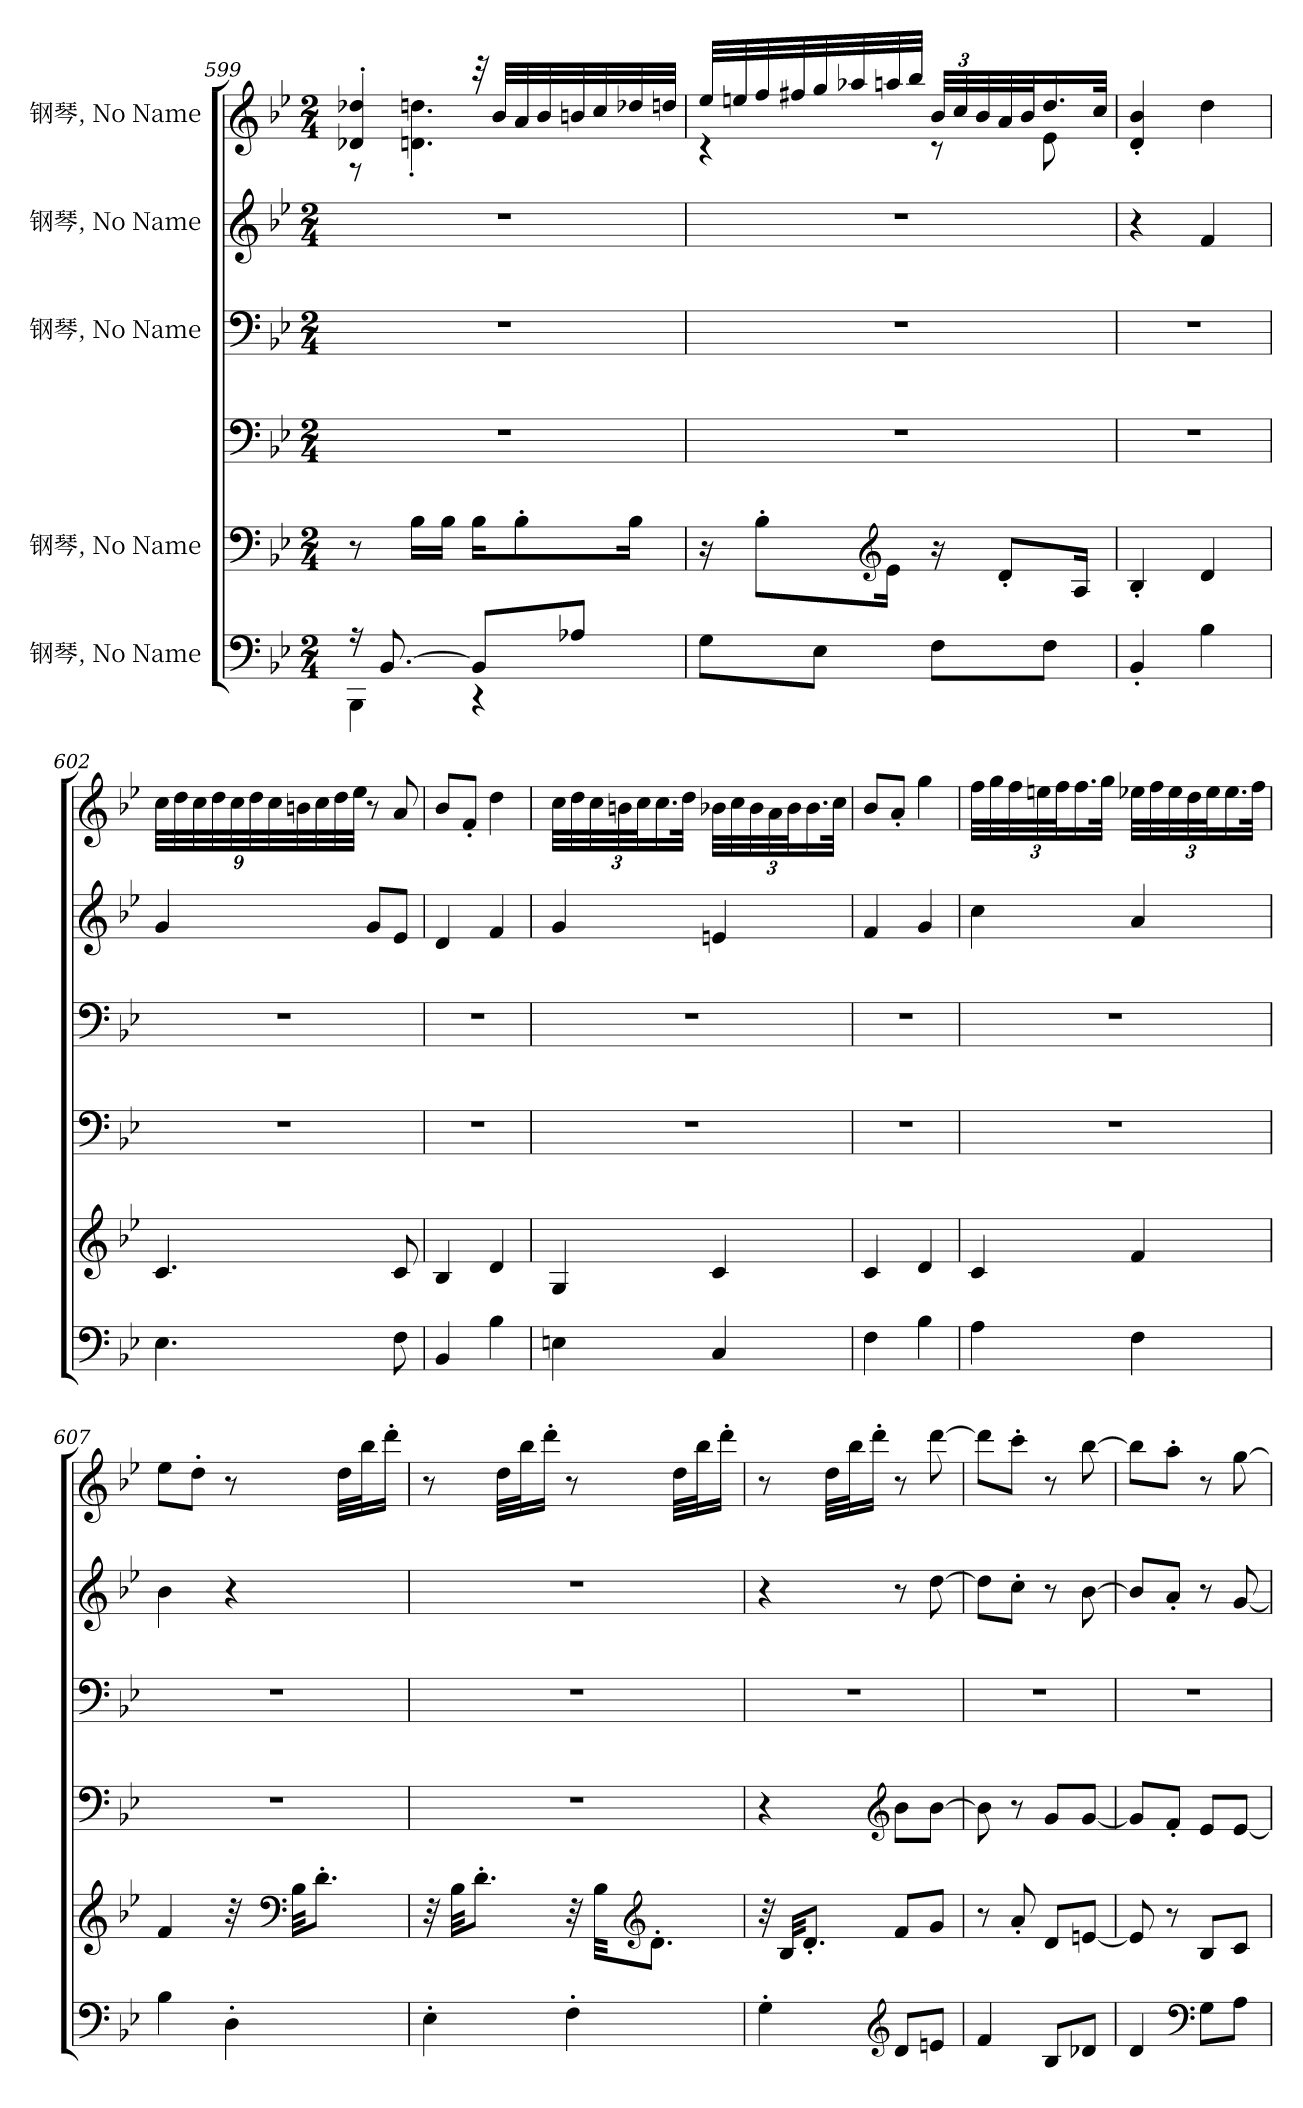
**kern	**kern	**kern	**kern	**kern	**kern
*part5	*part4	*part4	*part3	*part2	*part1
*staff6	*staff5	*staff4	*staff3	*staff2	*staff1
*I"钢琴, No Name	*I"钢琴, No Name	*	*I"钢琴, No Name	*I"钢琴, No Name	*I"钢琴, No Name
*clefF4	*clefF4	*clefF4	*clefF4	*clefG2	*clefG2
*k[b-e-]	*k[b-e-]	*k[b-e-]	*k[b-e-]	*k[b-e-]	*k[b-e-]
*M2/4	*M2/4	*M2/4	*M2/4	*M2/4	*M2/4
=599	=599	=599	=599	=599	=599
*^	*	*	*	*	*^
16r	4BBB-\	8r	2r	2r	2r	4d-X/' 4dd-X/'	8r
[8.BB-/	.	.	.	.	.	.	.
*	*	*	*	*	*	*MM92	*
.	.	16B-\LL	.	.	.	.	4.dn\' 4.ddn\'
.	.	16B-\JJ	.	.	.	.	.
8BB-/L]	4r	16B-\KL	.	.	.	32r	.
.	.	.	.	.	.	32b-/LLL	.
.	.	8B-'\	.	.	.	32a/	.
.	.	.	.	.	.	32b-/	.
8A-X/J	.	.	.	.	.	32bn/	.
.	.	.	.	.	.	32cc/	.
.	.	16B-\Jk	.	.	.	32dd-X/	.
.	.	.	.	.	.	32ddn/JJJ	.
*v	*v	*	*	*	*	*	*
!!LO:LB:g=z	!!
=600	=600	=600	=600	=600	=600	=600
8G\L	16r	2r	2r	2r	32ee-/LLL	4r
.	.	.	.	.	32een/	.
.	8B-'\L	.	.	.	32ff/	.
.	.	.	.	.	32ff#X/	.
8E-\J	.	.	.	.	32gg/	.
.	.	.	.	.	32aa-X/	.
*	*clefG2	*	*	*	*	*
.	16e-\Jk	.	.	.	32aan/	.
*	*	*	*	*	*MM94	*
.	.	.	.	.	32bb-/JJJ	.
*	*	*	*	*	*Xbrackettup	*
8F\L	16r	.	.	.	48b-/LLL	8r
.	.	.	.	.	48cc/	.
.	.	.	.	.	48b-/	.
.	8d'/L	.	.	.	32a/	.
.	.	.	.	.	32b-/J	.
8F\J	.	.	.	.	16.dd/	8e-\
.	16A/Jk	.	.	.	.	.
*	*	*	*	*	*MM92	*
.	.	.	.	.	32cc/JJk	.
*	*	*	*	*	*v	*v
=601	=601	=601	=601	=601	=601
4BB-'/	4B-'/	2r	2r	4r	4d/' 4b-/'
*	*	*	*	*	*MM91
4B-\	4d/	.	.	4f/	4dd\
=602	=602	=602	=602	=602	=602
*	*	*	*	*	*MM92
4.E-\	4.c/	2r	2r	4g/	48cc\LLL
.	.	.	.	.	48dd\
.	.	.	.	.	48cc\
.	.	.	.	.	48dd\
.	.	.	.	.	48cc\
.	.	.	.	.	48dd\
.	.	.	.	.	48cc\
.	.	.	.	.	48bn\
.	.	.	.	.	48cc\
.	.	.	.	.	32dd\
*	*	*	*	*	*MM91
.	.	.	.	.	32ee-\JJJ
.	.	.	.	8g/L	8r
8F\	8c/	.	.	8e-/J	8a/
=603	=603	=603	=603	=603	=603
4BB-/	4B-/	2r	2r	4d/	8b-/L
.	.	.	.	.	8f'/J
4B-\	4d/	.	.	4f/	4dd\
!!LO:PB:g=z
=604	=604	=604	=604	=604	=604
*	*	*	*	*	*MM92
4En\	4G/	2r	2r	4g/	32cc\LLL
.	.	.	.	.	32dd\
.	.	.	.	.	48cc\
.	.	.	.	.	48bn\
.	.	.	.	.	48cc\J
.	.	.	.	.	16.cc\
*	*	*	*	*	*MM91
.	.	.	.	.	32dd\JJk
4C/	4c/	.	.	4en/	32b-X\LLL
.	.	.	.	.	32cc\
.	.	.	.	.	48b-\
.	.	.	.	.	48a\
.	.	.	.	.	48b-\J
.	.	.	.	.	16.b-\
.	.	.	.	.	32cc\JJk
=605	=605	=605	=605	=605	=605
4F\	4c/	2r	2r	4f/	8b-/L
.	.	.	.	.	8a'/J
4B-\	4d/	.	.	4g/	4gg\
=606	=606	=606	=606	=606	=606
*	*	*	*	*	*MM92
4A\	4c/	2r	2r	4cc\	32ff\LLL
.	.	.	.	.	32gg\
.	.	.	.	.	48ff\
.	.	.	.	.	48een\
.	.	.	.	.	48ff\J
.	.	.	.	.	16.ff\
*	*	*	*	*	*MM91
.	.	.	.	.	32gg\JJk
4F\	4f/	.	.	4a/	32ee-X\LLL
.	.	.	.	.	32ff\
.	.	.	.	.	48ee-\
.	.	.	.	.	48dd\
.	.	.	.	.	48ee-\J
.	.	.	.	.	16.ee-\
.	.	.	.	.	32ff\JJk
!!LO:LB:g=z
=607	=607	=607	=607	=607	=607
4B-\	4f/	2r	2r	4b-\	8ee-\L
.	.	.	.	.	8dd'\J
*	*	*	*	*	*MM92
4D'\	32r	.	.	4r	8r
*	*clefF4	*	*	*	*
.	32B-\KKL	.	.	.	.
.	8.d'\J	.	.	.	.
.	.	.	.	.	32dd\LLL
.	.	.	.	.	32bb-\J
.	.	.	.	.	16ddd'\JJ
=608	=608	=608	=608	=608	=608
4E-'\	32r	2r	2r	2r	8r
.	32B-\KKL	.	.	.	.
.	8.d'\J	.	.	.	.
.	.	.	.	.	32dd\LLL
.	.	.	.	.	32bb-\J
.	.	.	.	.	16ddd'\JJ
4F'\	32r	.	.	.	8r
.	32B-\KKL	.	.	.	.
*	*clefG2	*	*	*	*
.	8.d'\J	.	.	.	.
.	.	.	.	.	32dd\LLL
.	.	.	.	.	32bb-\J
.	.	.	.	.	16ddd'\JJ
=609	=609	=609	=609	=609	=609
4G'\	32r	4r	2r	4r	8r
.	32B-/KKL	.	.	.	.
.	8.d'/J	.	.	.	.
.	.	.	.	.	32dd\LLL
.	.	.	.	.	32bb-\J
*	*	*	*	*	*MM91
.	.	.	.	.	16ddd'\JJ
*clefG2	*	*clefG2	*	*	*
8d/L	8f/L	8b-\L	.	8r	8r
*	*	*	*	*	*MM92
8en/J	8g/J	[8b-\J	.	[8dd\	[8ddd\
=610	=610	=610	=610	=610	=610
*	*	*	*	*	*MM92
4f/	8r	8b-\]	2r	8dd\L]	8ddd\L]
.	8a'/	8r	.	8cc'\J	8ccc'\J
8B-/L	8d/L	8g/L	.	8r	8r
8d-X/J	[8en/J	[8g/J	.	[8b-\	[8bb-\
!!LO:PB:g=z
=611	=611	=611	=611	=611	=611
*	*	*	*	*	*MM92
4d/	8e/]	8g/L]	2r	8b-/L]	8bb-\L]
.	8r	8f'/J	.	8a'/J	8aa'\J
*clefF4	*	*	*	*	*
8G\L	8B-/L	8e-/L	.	8r	8r
8A\J	8c/J	[8e-/J	.	[8g/	[8gg\
=	=	=	=	=	=
*-	*-	*-	*-	*-	*-
